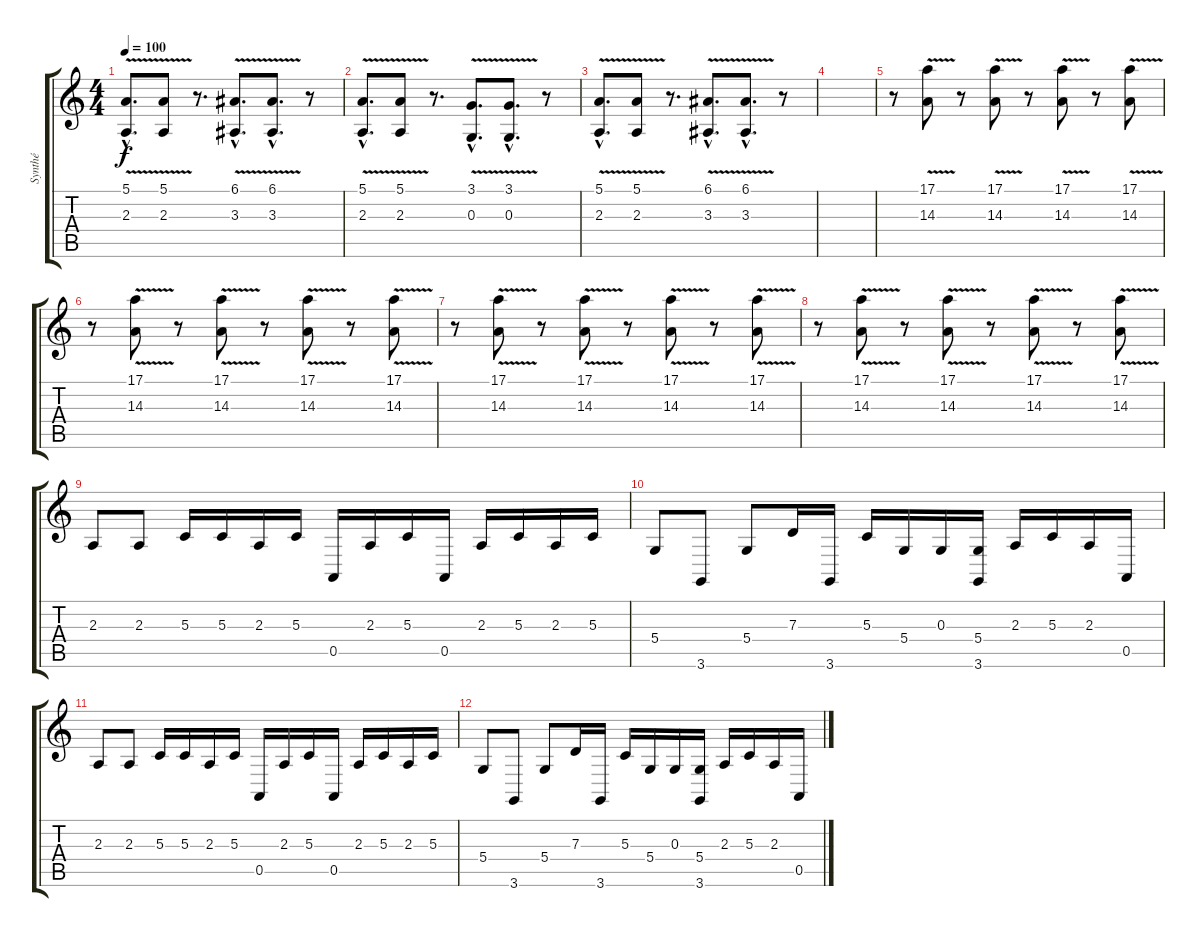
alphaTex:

\track ("Synthé" "Synthé") {instrument lead6voice}
\staff {score tabs}
\tuning (E4 B3 G3 D3 A2 E2) {hide}
\ts (4 4)
\tempo 100
\clef g2
\ks c
(5.1{v hac} 2.3{hac}).8{d dy f} (5.1{v} 2.3).8 r.8{d} (6.1{v hac} 3.3{hac}).8{d} (6.1{v hac} 3.3{hac}).8{d} r.8 |
(5.1{v hac} 2.3{hac}).8{d} (5.1{v} 2.3).8 r.8{d} (3.1{v hac} 0.3{hac}).8{d} (3.1{v hac} 0.3{hac}).8{d} r.8 |
(5.1{v hac} 2.3{hac}).8{d} (5.1{v} 2.3).8 r.8{d} (6.1{v hac} 3.3{hac}).8{d} (6.1{v hac} 3.3{hac}).8{d} r.8 |
|
r.8 (17.1{v} 14.3).8{volume 6 instrument lead6voice} r.8 (17.1{v} 14.3).8 r.8 (17.1{v} 14.3).8 r.8 (17.1{v} 14.3).8 |
r.8 (17.1{v} 14.3).8 r.8 (17.1{v} 14.3).8 r.8 (17.1{v} 14.3).8 r.8 (17.1{v} 14.3).8 |
r.8 (17.1{v} 14.3).8 r.8 (17.1{v} 14.3).8 r.8 (17.1{v} 14.3).8 r.8 (17.1{v} 14.3).8 |
r.8 (17.1{v} 14.3).8 r.8 (17.1{v} 14.3).8 r.8 (17.1{v} 14.3).8 r.8 (17.1{v} 14.3).8 |
2.3.8{volume 5 instrument fx1rain} 2.3.8 5.3.16 5.3.16 2.3.16 5.3.16 0.5.16 2.3.16 5.3.16 0.5.16 2.3.16 5.3.16 2.3.16 5.3.16 |
5.4.8 3.6.8 5.4.8 7.3.16 3.6.16 5.3.16 5.4.16 0.3.16 (5.4 3.6).16 2.3.16 5.3.16 2.3.16 0.5.16 |
2.3.8 2.3.8 5.3.16 5.3.16 2.3.16 5.3.16 0.5.16 2.3.16 5.3.16 0.5.16 2.3.16 5.3.16 2.3.16 5.3.16 |
5.4.8 3.6.8 5.4.8 7.3.16 3.6.16 5.3.16 5.4.16 0.3.16 (5.4 3.6).16 2.3.16 5.3.16 2.3.16 0.5.16
